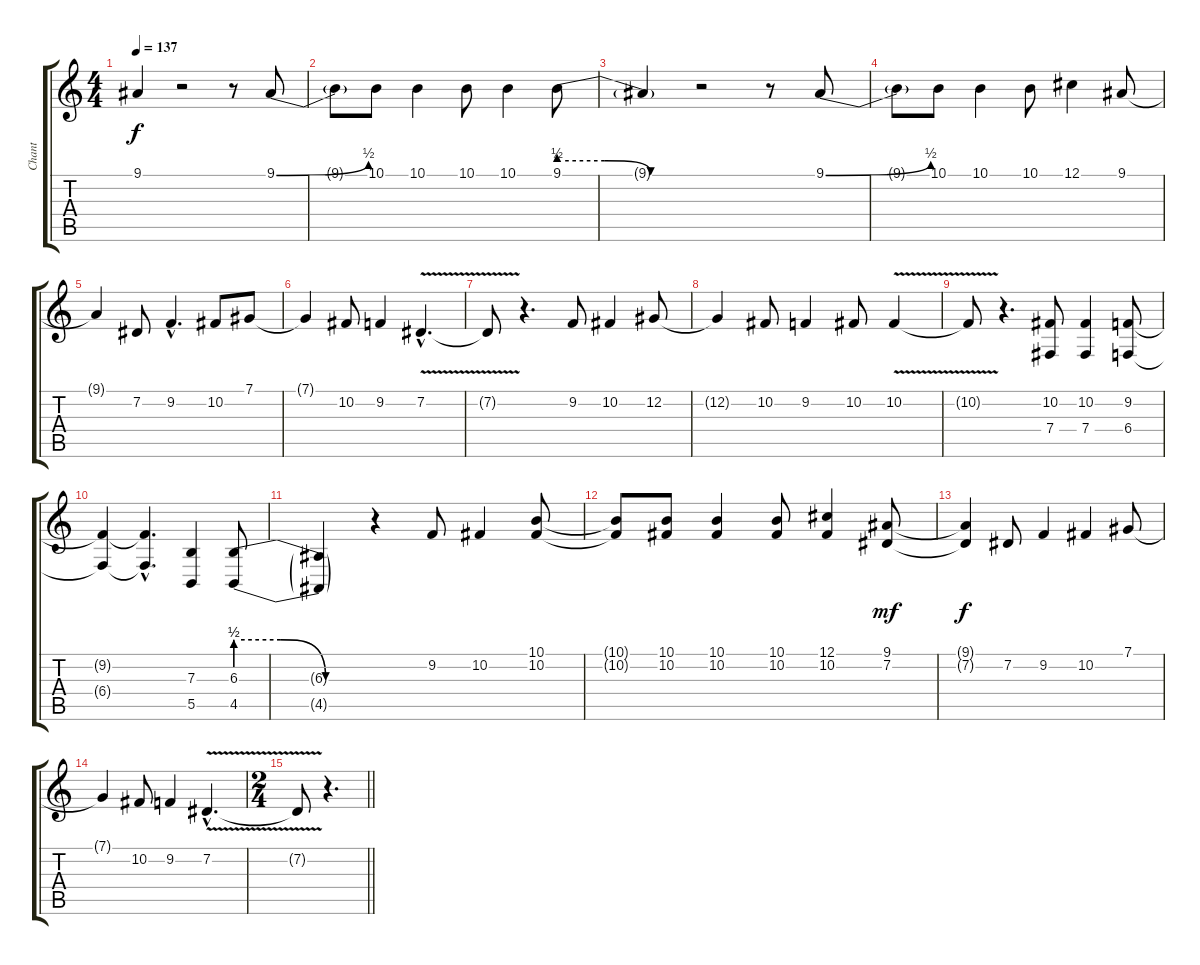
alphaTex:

\track ("Chant" "Chant") {instrument cello}
\staff {score tabs}
\tuning (Db4 Ab3 E3 B2 Gb2 B1) {hide}
\ts (4 4)
\tempo 137
\clef g2
\ks c
9.1{t}.4{dy f} r.2 r.8 9.1{be (bend 0 0 60 2)}.8 |
9.1{t}.8 10.1.8 10.1.4 10.1.8 10.1.4 9.1{be (custom 0 2 20 2 40 0 60 0)}.8 |
9.1{t}.4 r.2 r.8 9.1{be (bend 0 0 60 2)}.8 |
9.1{t}.8 10.1.8 10.1.4 10.1.8 12.1.4 9.1.8 |
9.1{t}.4 7.2.8 9.2{hac}.4{d} 10.2.8 7.1.8 |
7.1{t}.4 10.2.8 9.2.4 7.2{v hac}.4{d} |
7.2{t}.8 r.4{d} 9.2.8 10.2.4 12.2.8 |
12.2{t}.4 10.2.8 9.2.4 10.2.8 10.2{v}.4 |
10.2{t}.8 r.4{d} (10.2 7.4).8 (10.2 7.4).4 (9.2 6.4).8 |
(9.2{t} 6.4{t}).4 (9.2{hac t} 6.4{hac t}).4{d} (7.3 5.5).4 (6.3{be (custom 0 2 20 2 40 0 60 0)} 4.5{be (custom 0 2 20 2 40 0 60 0)}).8 |
(6.3{t} 4.5{t}).4 r.4 9.2.8 10.2.4 (10.1 10.2).8 |
(10.1{t} 10.2{t}).8 (10.1 10.2).8 (10.1 10.2).4 (10.1 10.2).8 (12.1 10.2).4 (9.1 7.2).8{dy mf} |
(9.1{t} 7.2{t}).4{dy f} 7.2.8 9.2.4 10.2.4 7.1.8 |
7.1{t}.4 10.2.8 9.2.4 7.2{v hac}.4{d} |
\ts (2 4)
\barLineRight lightlight
7.2{t}.8 r.4{d}
